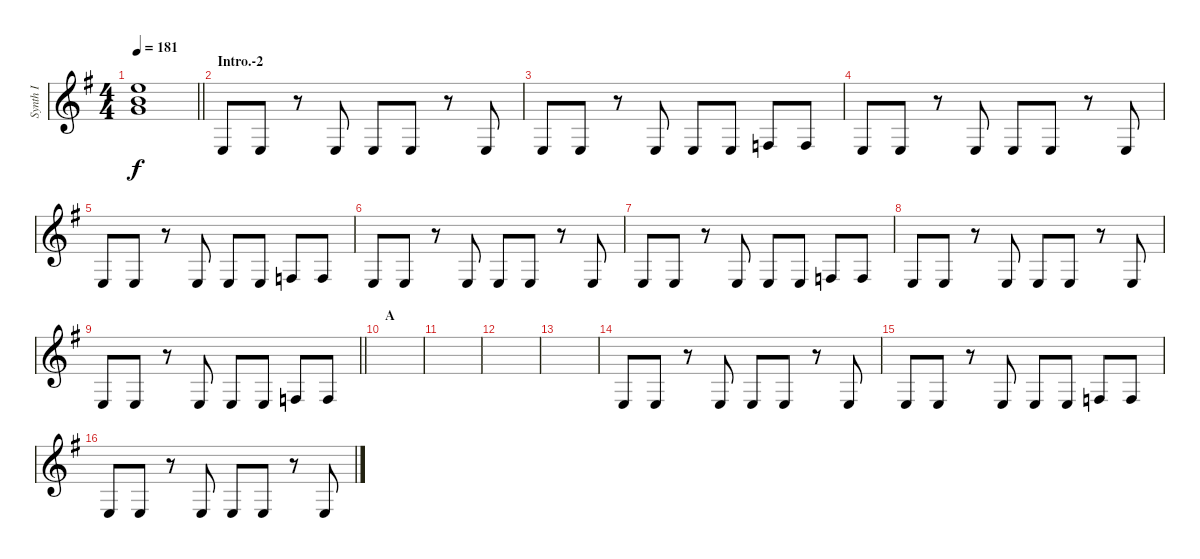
\track ("Synth I" "Synth I") {instrument pad7halo}
\staff {score}
\tuning (E4 B3 G3 D3 A2 E2) {hide}
\ts (4 4)
\tempo 181
\clef g2
\barLineRight lightlight
\ks g
(3.1{t} 12.2{t} 21.3{t}).1{dy f} |
\section ("" "Intro.-2")
0.6.8{ot 8vb volume 16} 0.6.8{ot 8vb} r.8{ot 8vb} 0.6.8{ot 8vb} 0.6.8{ot 8vb} 0.6.8{ot 8vb} r.8{ot 8vb} 0.6.8{ot 8vb} |
0.6.8{ot 8vb} 0.6.8{ot 8vb} r.8{ot 8vb} 0.6.8{ot 8vb} 0.6.8{ot 8vb} 0.6.8{ot 8vb} 1.6.8{ot 8vb} 1.6.8{ot 8vb} |
0.6.8{ot 8vb} 0.6.8{ot 8vb} r.8{ot 8vb} 0.6.8{ot 8vb} 0.6.8{ot 8vb} 0.6.8{ot 8vb} r.8{ot 8vb} 0.6.8{ot 8vb} |
0.6.8{ot 8vb} 0.6.8{ot 8vb} r.8{ot 8vb} 0.6.8{ot 8vb} 0.6.8{ot 8vb} 0.6.8{ot 8vb} 1.6.8{ot 8vb} 1.6.8{ot 8vb} |
0.6.8{ot 8vb} 0.6.8{ot 8vb} r.8{ot 8vb} 0.6.8{ot 8vb} 0.6.8{ot 8vb} 0.6.8{ot 8vb} r.8{ot 8vb} 0.6.8{ot 8vb} |
0.6.8{ot 8vb} 0.6.8{ot 8vb} r.8{ot 8vb} 0.6.8{ot 8vb} 0.6.8{ot 8vb} 0.6.8{ot 8vb} 1.6.8{ot 8vb} 1.6.8{ot 8vb} |
0.6.8{ot 8vb} 0.6.8{ot 8vb} r.8{ot 8vb} 0.6.8{ot 8vb} 0.6.8{ot 8vb} 0.6.8{ot 8vb} r.8{ot 8vb} 0.6.8{ot 8vb} |
\barLineRight lightlight
0.6.8{ot 8vb} 0.6.8{ot 8vb} r.8{ot 8vb} 0.6.8{ot 8vb} 0.6.8{ot 8vb} 0.6.8{ot 8vb} 1.6.8{ot 8vb} 1.6.8{ot 8vb} |
\section ("" "A")
|
|
|
|
0.6.8{ot 8vb} 0.6.8{ot 8vb} r.8{ot 8vb} 0.6.8{ot 8vb} 0.6.8{ot 8vb} 0.6.8{ot 8vb} r.8{ot 8vb} 0.6.8{ot 8vb} |
0.6.8{ot 8vb} 0.6.8{ot 8vb} r.8{ot 8vb} 0.6.8{ot 8vb} 0.6.8{ot 8vb} 0.6.8{ot 8vb} 1.6.8{ot 8vb} 1.6.8{ot 8vb} |
0.6.8{ot 8vb} 0.6.8{ot 8vb} r.8{ot 8vb} 0.6.8{ot 8vb} 0.6.8{ot 8vb} 0.6.8{ot 8vb} r.8{ot 8vb} 0.6.8{ot 8vb}
